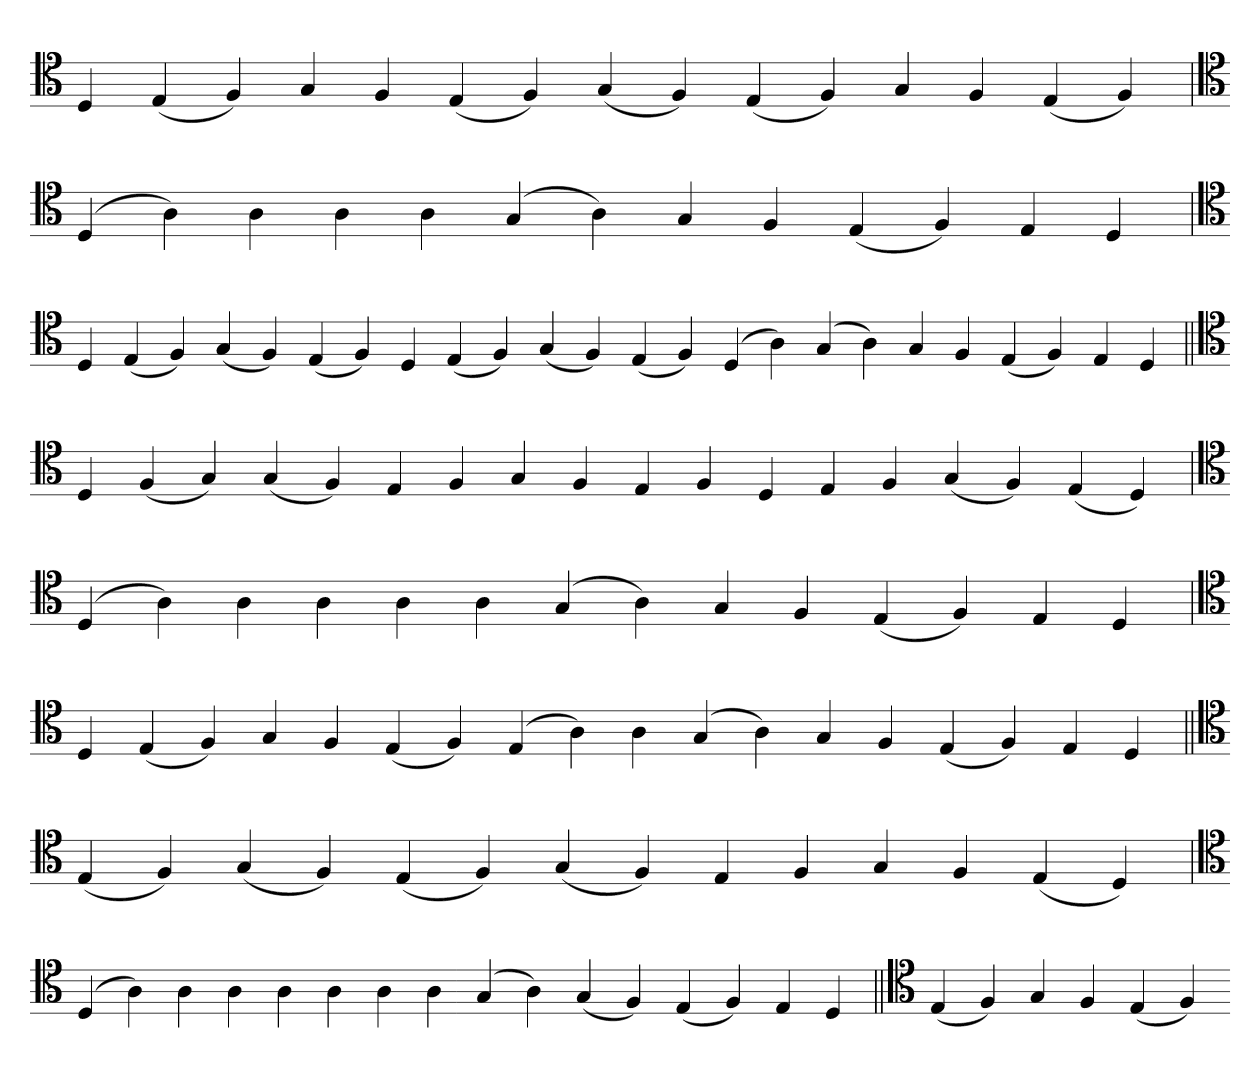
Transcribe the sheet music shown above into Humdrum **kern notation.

**kern
*part1
*staff1
*clefC4
=
4D
(4E
4F)
4G
4F
(4E
4F)
(4G
4F)
(4E
4F)
4G
4F
(4E
4F)
=`
*clefC4
(4D
4A)
4A
4A
4A
(4G
4A)
4G
4F
(4E
4F)
4E
4D
='
*clefC4
4D
(4E
4F)
(4G
4F)
(4E
4F)
4D
(4E
4F)
(4G
4F)
(4E
4F)
(4D
4A)
(4G
4A)
4G
4F
(4E
4F)
4E
4D
=||
*clefC4
4D
(4F
4G)
(4G
4F)
4E
4F
4G
4F
4E
4F
4D
4E
4F
(4G
4F)
(4E
4D)
=`
*clefC4
(4D
4A)
4A
4A
4A
4A
(4G
4A)
4G
4F
(4E
4F)
4E
4D
='
*clefC4
4D
(4E
4F)
4G
4F
(4E
4F)
(4E
4A)
4A
(4G
4A)
4G
4F
(4E
4F)
4E
4D
=||
*clefC4
(4E
4F)
(4G
4F)
(4E
4F)
(4G
4F)
4E
4F
4G
4F
(4E
4D)
=`
*clefC4
(4D
4A)
4A
4A
4A
4A
4A
4A
(4G
4A)
(4G
4F)
(4E
4F)
4E
4D
=||
*clefC4
(4E
4F)
4G
4F
(4E
4F)
=-
*-
